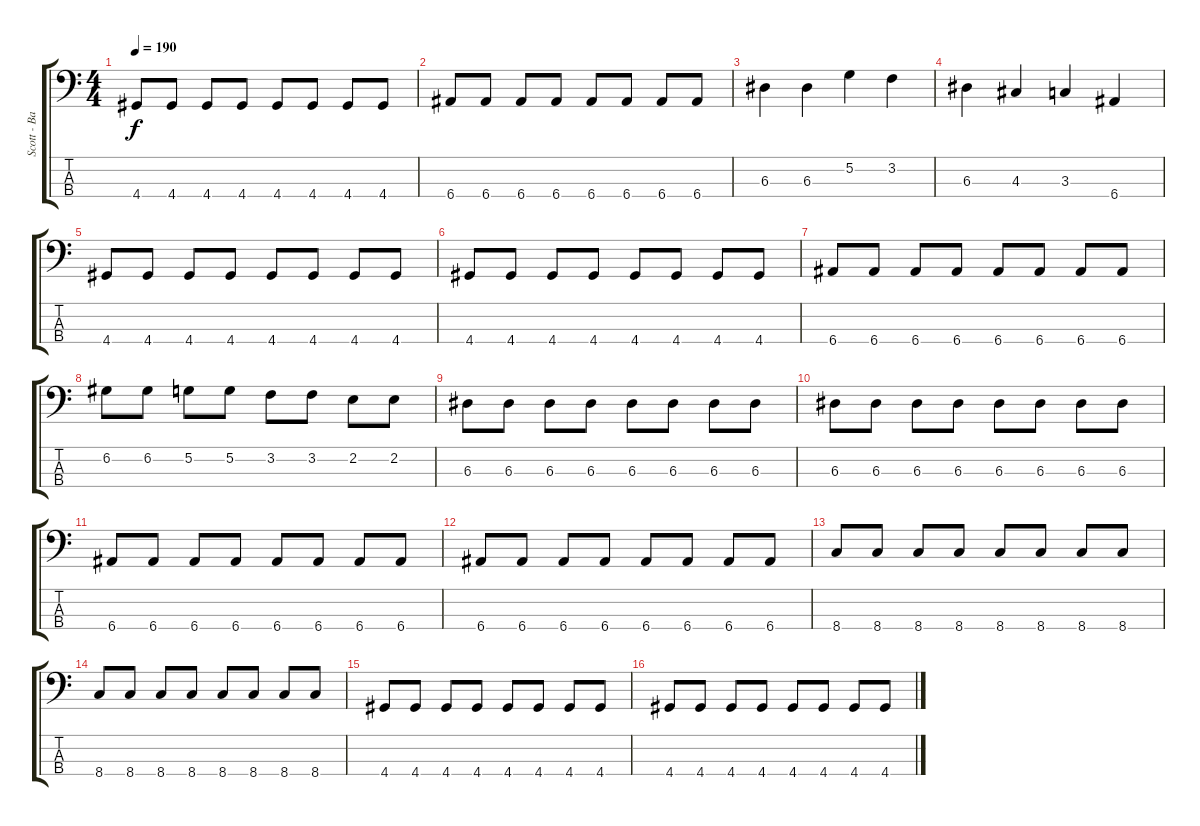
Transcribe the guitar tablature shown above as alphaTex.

\track ("Scott - Bass" "Scott - Ba") {instrument electricbasspick}
\staff {score tabs}
\tuning (G2 D2 A1 E1) {hide}
\ts (4 4)
\tempo 190
\clef f4
\ks c
4.4.8{dy f} 4.4.8 4.4.8 4.4.8 4.4.8 4.4.8 4.4.8 4.4.8 |
6.4.8 6.4.8 6.4.8 6.4.8 6.4.8 6.4.8 6.4.8 6.4.8 |
6.3.4 6.3.4 5.2.4 3.2.4 |
6.3.4 4.3.4 3.3.4 6.4.4 |
4.4.8 4.4.8 4.4.8 4.4.8 4.4.8 4.4.8 4.4.8 4.4.8 |
4.4.8 4.4.8 4.4.8 4.4.8 4.4.8 4.4.8 4.4.8 4.4.8 |
6.4.8 6.4.8 6.4.8 6.4.8 6.4.8 6.4.8 6.4.8 6.4.8 |
6.2.8 6.2.8 5.2.8 5.2.8 3.2.8 3.2.8 2.2.8 2.2.8 |
6.3.8 6.3.8 6.3.8 6.3.8 6.3.8 6.3.8 6.3.8 6.3.8 |
6.3.8 6.3.8 6.3.8 6.3.8 6.3.8 6.3.8 6.3.8 6.3.8 |
6.4.8 6.4.8 6.4.8 6.4.8 6.4.8 6.4.8 6.4.8 6.4.8 |
6.4.8 6.4.8 6.4.8 6.4.8 6.4.8 6.4.8 6.4.8 6.4.8 |
8.4.8 8.4.8 8.4.8 8.4.8 8.4.8 8.4.8 8.4.8 8.4.8 |
8.4.8 8.4.8 8.4.8 8.4.8 8.4.8 8.4.8 8.4.8 8.4.8 |
4.4.8 4.4.8 4.4.8 4.4.8 4.4.8 4.4.8 4.4.8 4.4.8 |
4.4.8 4.4.8 4.4.8 4.4.8 4.4.8 4.4.8 4.4.8 4.4.8
